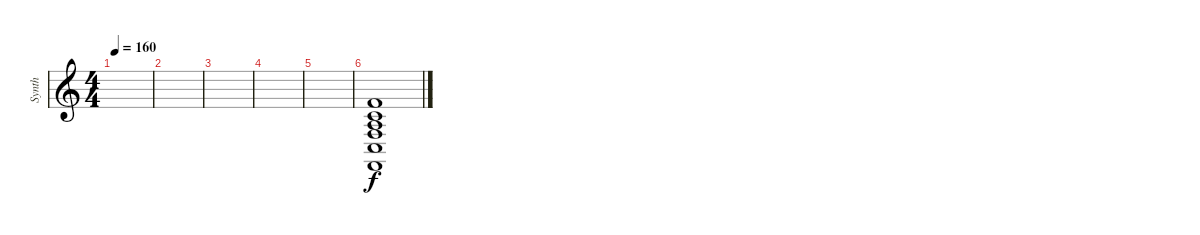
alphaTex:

\track ("Synth" "Synth") {instrument reversecymbal}
\staff {score}
\tuning (E4 B3 G3 D3 A2 E2) {hide}
\ts (4 4)
\tempo 160
\clef g2
\ks c
|
|
|
|
|
(1.1 1.2 2.3 3.4 3.5 1.6).1
